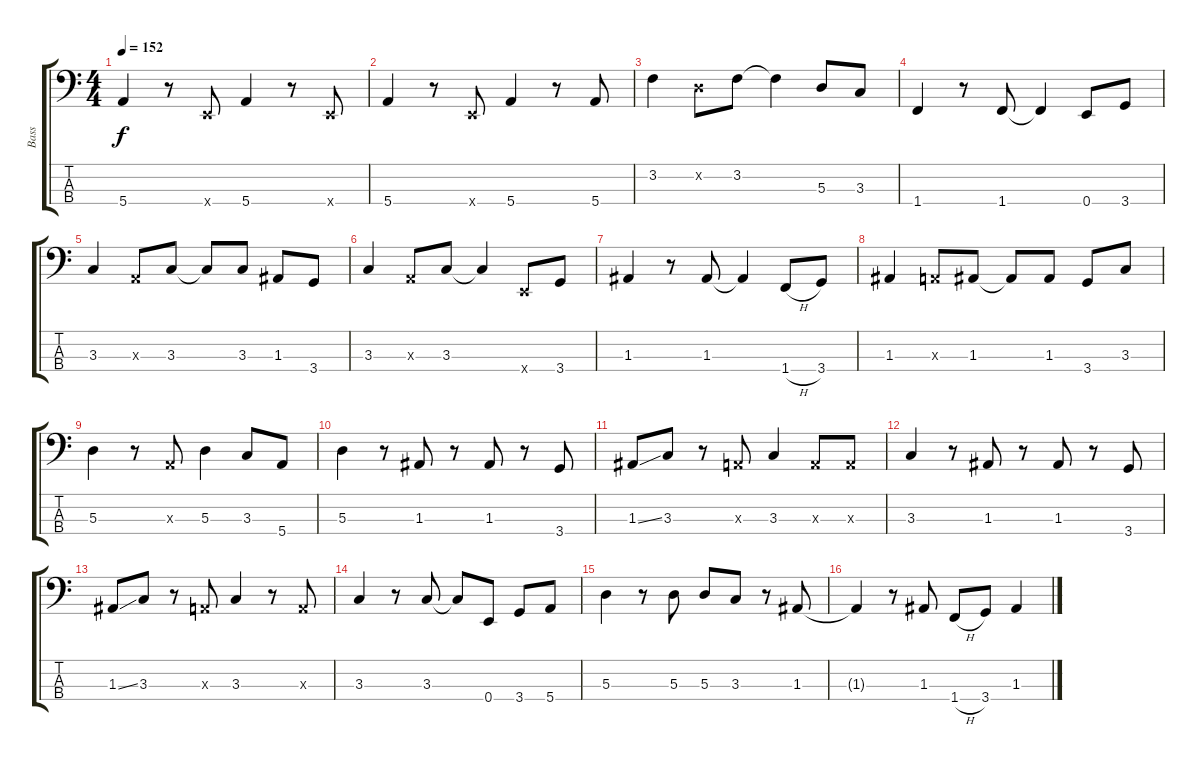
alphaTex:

\track ("Bass" "Bass") {instrument electricbassfinger}
\staff {score tabs}
\tuning (G2 D2 A1 E1) {hide}
\ts (4 4)
\tempo 152
\clef f4
\ks c
5.4.4{dy f} r.8 0.4{x}.8 5.4.4 r.8 0.4{x}.8 |
5.4.4 r.8 0.4{x}.8 5.4.4 r.8 5.4.8 |
3.2.4 0.2{x}.8 3.2.8 3.2{t}.4 5.3.8 3.3.8 |
1.4.4 r.8 1.4.8 1.4{t}.4 0.4.8 3.4.8 |
3.3.4 0.3{x}.8 3.3.8 3.3{t}.8 3.3.8 1.3.8 3.4.8 |
3.3.4 0.3{x}.8 3.3.8 3.3{t}.4 0.4{x}.8 3.4.8 |
1.3.4 r.8 1.3.8 1.3{t}.4 1.4{h}.8 3.4.8 |
1.3.4 0.3{x}.8 1.3.8 1.3{t}.8 1.3.8 3.4.8 3.3.8 |
5.3.4 r.8 0.3{x}.8 5.3.4 3.3.8 5.4.8 |
5.3.4 r.8 1.3.8 r.8 1.3.8 r.8 3.4.8 |
1.3{ss}.8 3.3.8 r.8 0.3{x}.8 3.3.4 0.3{x}.8 0.3{x}.8 |
3.3.4 r.8 1.3.8 r.8 1.3.8 r.8 3.4.8 |
1.3{ss}.8 3.3.8 r.8 0.3{x}.8 3.3.4 r.8 0.3{x}.8 |
3.3.4 r.8 3.3.8 3.3{t}.8 0.4.8 3.4.8 5.4.8 |
5.3.4 r.8 5.3.8 5.3.8 3.3.8 r.8 1.3.8 |
1.3{t}.4 r.8 1.3.8 1.4{h}.8 3.4.8 1.3.4
